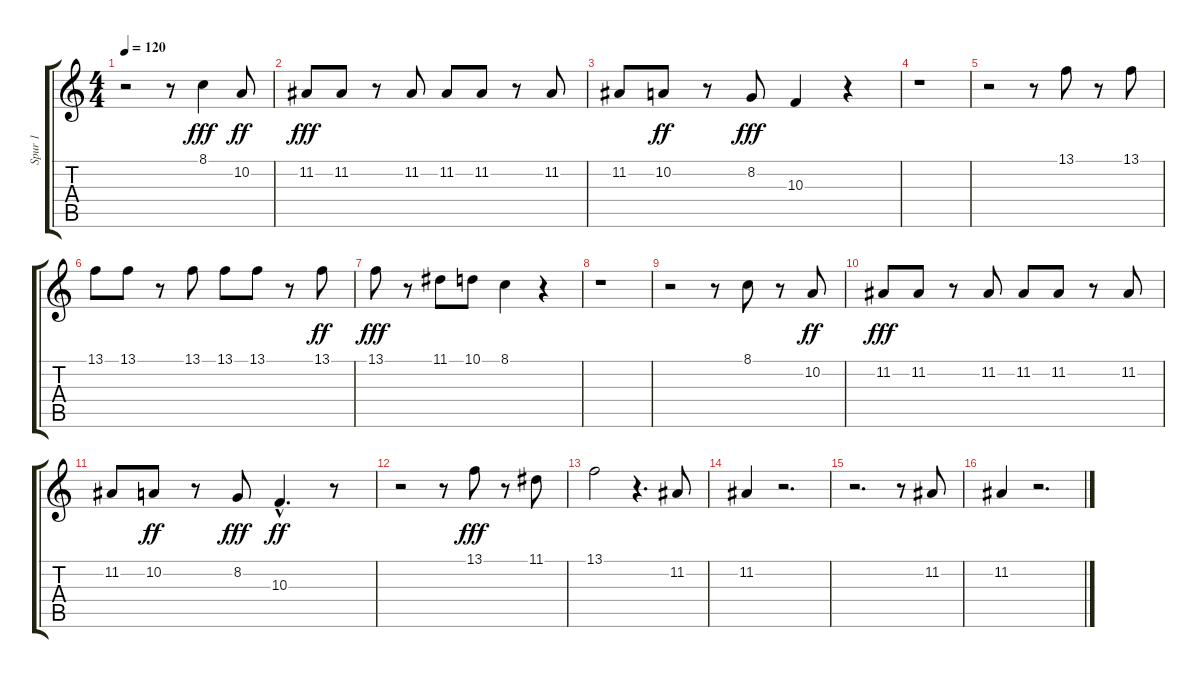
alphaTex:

\track ("Spur 1" "Spur 1") {instrument clarinet}
\staff {score tabs}
\tuning (E4 B3 G3 D3 A2 E2) {hide}
\ts (4 4)
\tempo 120
\clef g2
\ks c
r.2{dy fff} r.8 8.1.4 10.2.8{dy ff} |
11.2.8{dy fff} 11.2.8 r.8 11.2.8 11.2.8 11.2.8 r.8 11.2.8 |
11.2.8 10.2.8{dy ff} r.8 8.2.8{dy fff} 10.3.4 r.4 |
r.1 |
r.2 r.8 13.1.8 r.8 13.1.8 |
13.1.8 13.1.8 r.8 13.1.8 13.1.8 13.1.8 r.8 13.1.8{dy ff} |
13.1.8{dy fff} r.8 11.1.8 10.1.8 8.1.4 r.4 |
r.1 |
r.2 r.8 8.1.8 r.8 10.2.8{dy ff} |
11.2.8{dy fff} 11.2.8 r.8 11.2.8 11.2.8 11.2.8 r.8 11.2.8 |
11.2.8 10.2.8{dy ff} r.8 8.2.8{dy fff} 10.3{hac}.4{d dy ff} r.8 |
r.2 r.8 13.1.8{dy fff} r.8 11.1.8 |
13.1.2 r.4{d} 11.2.8 |
11.2.4 r.2{d} |
r.2{d} r.8 11.2.8 |
11.2.4 r.2{d}
